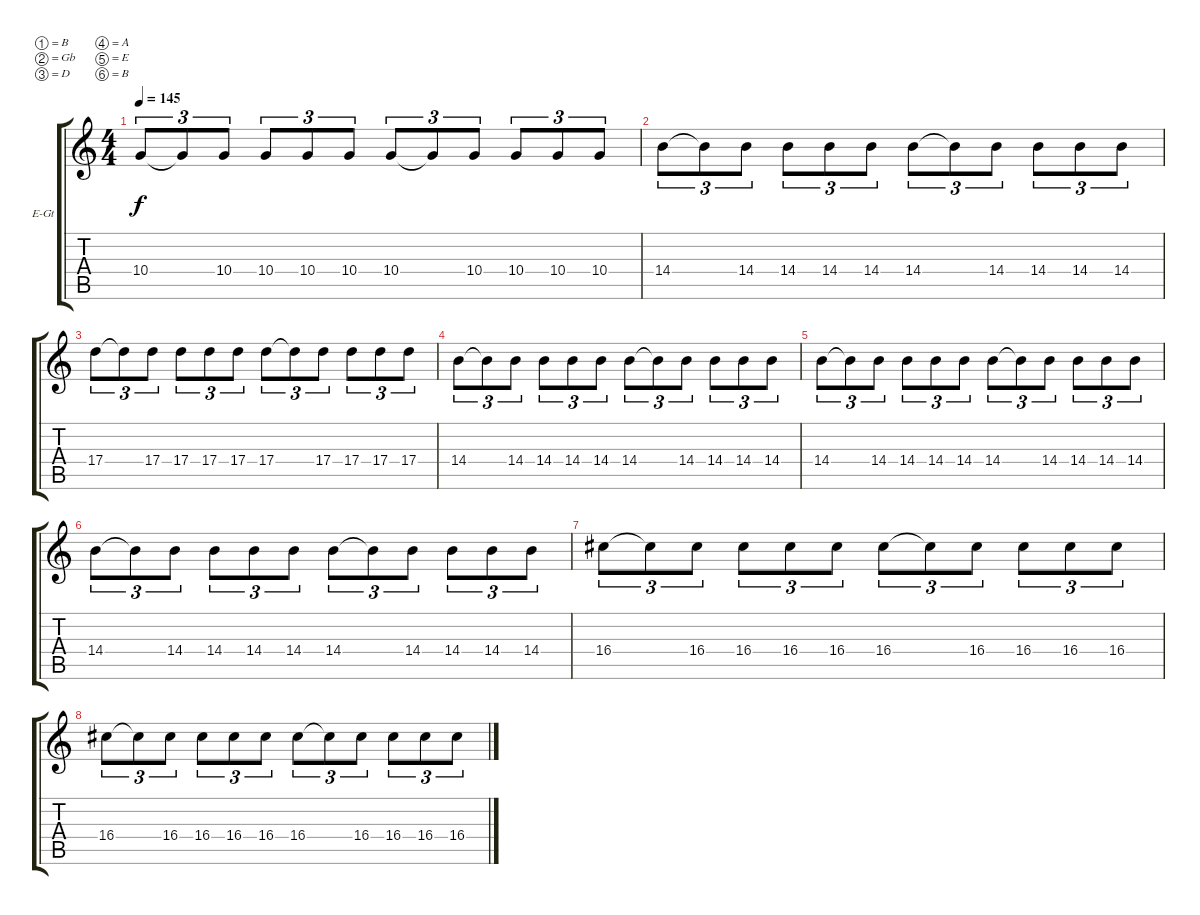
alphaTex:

\bracketExtendMode groupsimilarinstruments
\firstSystemTrackNameOrientation horizontal
\otherSystemsTrackNameOrientation horizontal
\track ("JOHAN SODERBERG" "E-Gt") {instrument distortionguitar}
\staff {score tabs}
\tuning (B3 Gb3 D3 A2 E2 B1)
\ts (4 4)
\tempo 145
\clef g2
\ks c
10.4.8{tu (3 2) dy f} 10.4{t}.8{tu (3 2)} 10.4.8{tu (3 2)} 10.4.8{tu (3 2)} 10.4.8{tu (3 2)} 10.4.8{tu (3 2)} 10.4.8{tu (3 2)} 10.4{t}.8{tu (3 2)} 10.4.8{tu (3 2)} 10.4.8{tu (3 2)} 10.4.8{tu (3 2)} 10.4.8{tu (3 2)} |
14.4.8{tu (3 2)} 14.4{t}.8{tu (3 2)} 14.4.8{tu (3 2)} 14.4.8{tu (3 2)} 14.4.8{tu (3 2)} 14.4.8{tu (3 2)} 14.4.8{tu (3 2)} 14.4{t}.8{tu (3 2)} 14.4.8{tu (3 2)} 14.4.8{tu (3 2)} 14.4.8{tu (3 2)} 14.4.8{tu (3 2)} |
17.4.8{tu (3 2)} 17.4{t}.8{tu (3 2)} 17.4.8{tu (3 2)} 17.4.8{tu (3 2)} 17.4.8{tu (3 2)} 17.4.8{tu (3 2)} 17.4.8{tu (3 2)} 17.4{t}.8{tu (3 2)} 17.4.8{tu (3 2)} 17.4.8{tu (3 2)} 17.4.8{tu (3 2)} 17.4.8{tu (3 2)} |
14.4.8{tu (3 2)} 14.4{t}.8{tu (3 2)} 14.4.8{tu (3 2)} 14.4.8{tu (3 2)} 14.4.8{tu (3 2)} 14.4.8{tu (3 2)} 14.4.8{tu (3 2)} 14.4{t}.8{tu (3 2)} 14.4.8{tu (3 2)} 14.4.8{tu (3 2)} 14.4.8{tu (3 2)} 14.4.8{tu (3 2)} |
14.4.8{tu (3 2)} 14.4{t}.8{tu (3 2)} 14.4.8{tu (3 2)} 14.4.8{tu (3 2)} 14.4.8{tu (3 2)} 14.4.8{tu (3 2)} 14.4.8{tu (3 2)} 14.4{t}.8{tu (3 2)} 14.4.8{tu (3 2)} 14.4.8{tu (3 2)} 14.4.8{tu (3 2)} 14.4.8{tu (3 2)} |
14.4.8{tu (3 2)} 14.4{t}.8{tu (3 2)} 14.4.8{tu (3 2)} 14.4.8{tu (3 2)} 14.4.8{tu (3 2)} 14.4.8{tu (3 2)} 14.4.8{tu (3 2)} 14.4{t}.8{tu (3 2)} 14.4.8{tu (3 2)} 14.4.8{tu (3 2)} 14.4.8{tu (3 2)} 14.4.8{tu (3 2)} |
16.4.8{tu (3 2)} 16.4{t}.8{tu (3 2)} 16.4.8{tu (3 2)} 16.4.8{tu (3 2)} 16.4.8{tu (3 2)} 16.4.8{tu (3 2)} 16.4.8{tu (3 2)} 16.4{t}.8{tu (3 2)} 16.4.8{tu (3 2)} 16.4.8{tu (3 2)} 16.4.8{tu (3 2)} 16.4.8{tu (3 2)} |
16.4.8{tu (3 2)} 16.4{t}.8{tu (3 2)} 16.4.8{tu (3 2)} 16.4.8{tu (3 2)} 16.4.8{tu (3 2)} 16.4.8{tu (3 2)} 16.4.8{tu (3 2)} 16.4{t}.8{tu (3 2)} 16.4.8{tu (3 2)} 16.4.8{tu (3 2)} 16.4.8{tu (3 2)} 16.4.8{tu (3 2)}
